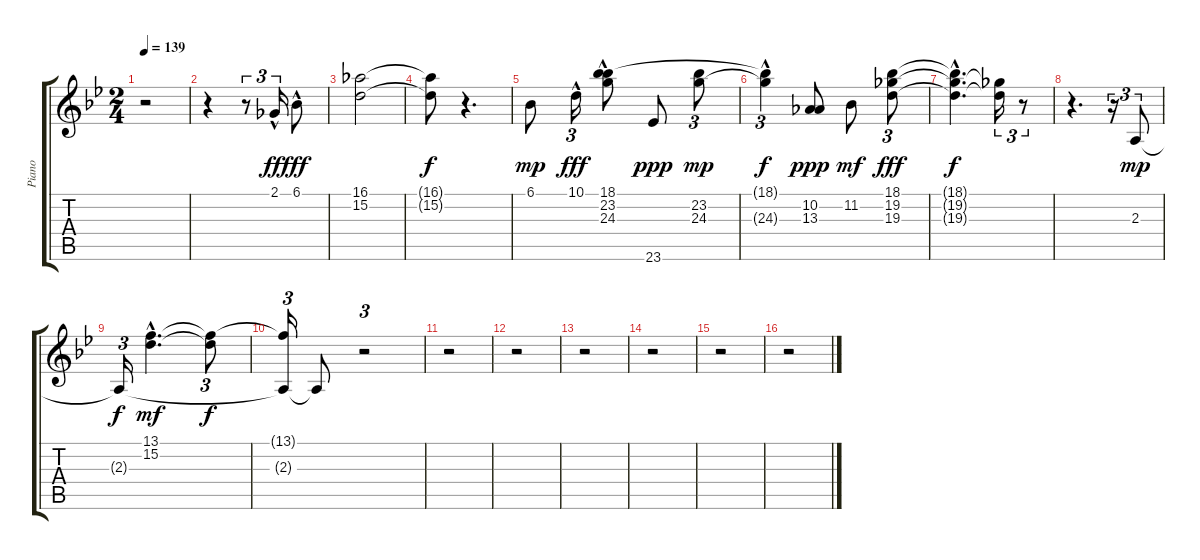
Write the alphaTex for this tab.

\track ("Piano" "Piano") {instrument acousticgrandpiano}
\staff {score tabs}
\tuning (E4 B3 G3 D3 A2 E2) {hide}
\ts (2 4)
\tempo 139
\clef g2
\ks bb
r.2{dy f} |
r.4 r.8{tu (3 2)} 2.1{hac}.16{tu (3 2) dy ff} 6.1{hac}.8{dy fff} |
(16.1 15.2).2 |
(16.1{t} 15.2{t}).8{dy f} r.4{d} |
6.1.8{dy mp} 10.1{hac}.16{tu (3 2) dy fff} (18.1 23.2 24.3{hac}).8 23.6.8{dy ppp} (23.2 24.3).8{tu (3 2) dy mp} |
(18.1{t} 24.3{hac t}).4{tu (3 2) dy f} (10.2 13.3).8{dy ppp} 11.2.8{dy mf} (18.1 19.2 19.3).8{tu (3 2) dy fff} |
(18.1{t} 19.2{hac t} 19.3{hac t}).4{d dy f} (19.2{t} 19.3{t}).16{tu (3 2)} r.8{tu (3 2)} |
r.4{d} r.16{tu (3 2)} 2.3.8{tu (3 2) dy mp} |
2.3{t}.16{tu (3 2) dy f} (13.1{hac} 15.2{hac}).4{d dy mf} (13.1{t} 15.2{t}).8{tu (3 2) dy f} |
(13.1{t} 2.3{t}).16{tu (3 2)} 2.3{t}.8 r.2{tu (3 2)} |
r.2 |
r.2 |
r.2 |
r.2 |
r.2 |
r.2
